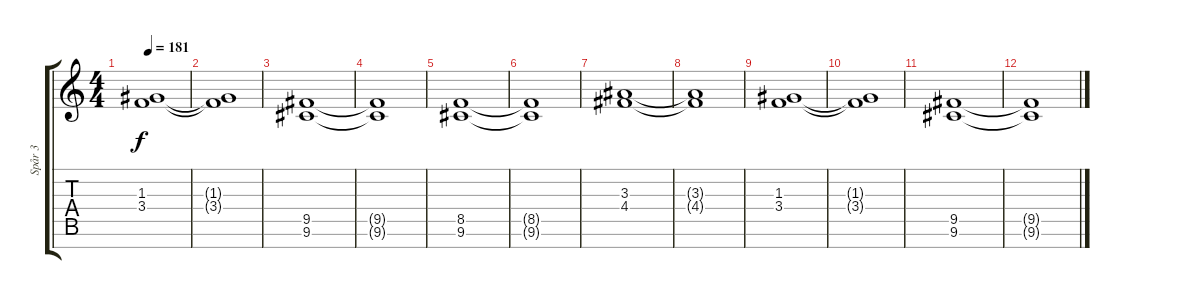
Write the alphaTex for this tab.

\track ("Spår 3" "Spår 3") {instrument stringensemble1}
\staff {score tabs}
\tuning (E5 B4 G4 D4 A3 E3 B2) {hide}
\ts (4 4)
\tempo 181
\clef g2
\ks c
(1.3 3.4).1{dy f} |
(1.3{t} 3.4{t}).1 |
(9.5 9.6).1 |
(9.5{t} 9.6{t}).1 |
(8.5 9.6).1 |
(8.5{t} 9.6{t}).1 |
(3.3 4.4).1 |
(3.3{t} 4.4{t}).1 |
(1.3 3.4).1 |
(1.3{t} 3.4{t}).1 |
(9.5 9.6).1 |
(9.5{t} 9.6{t}).1
